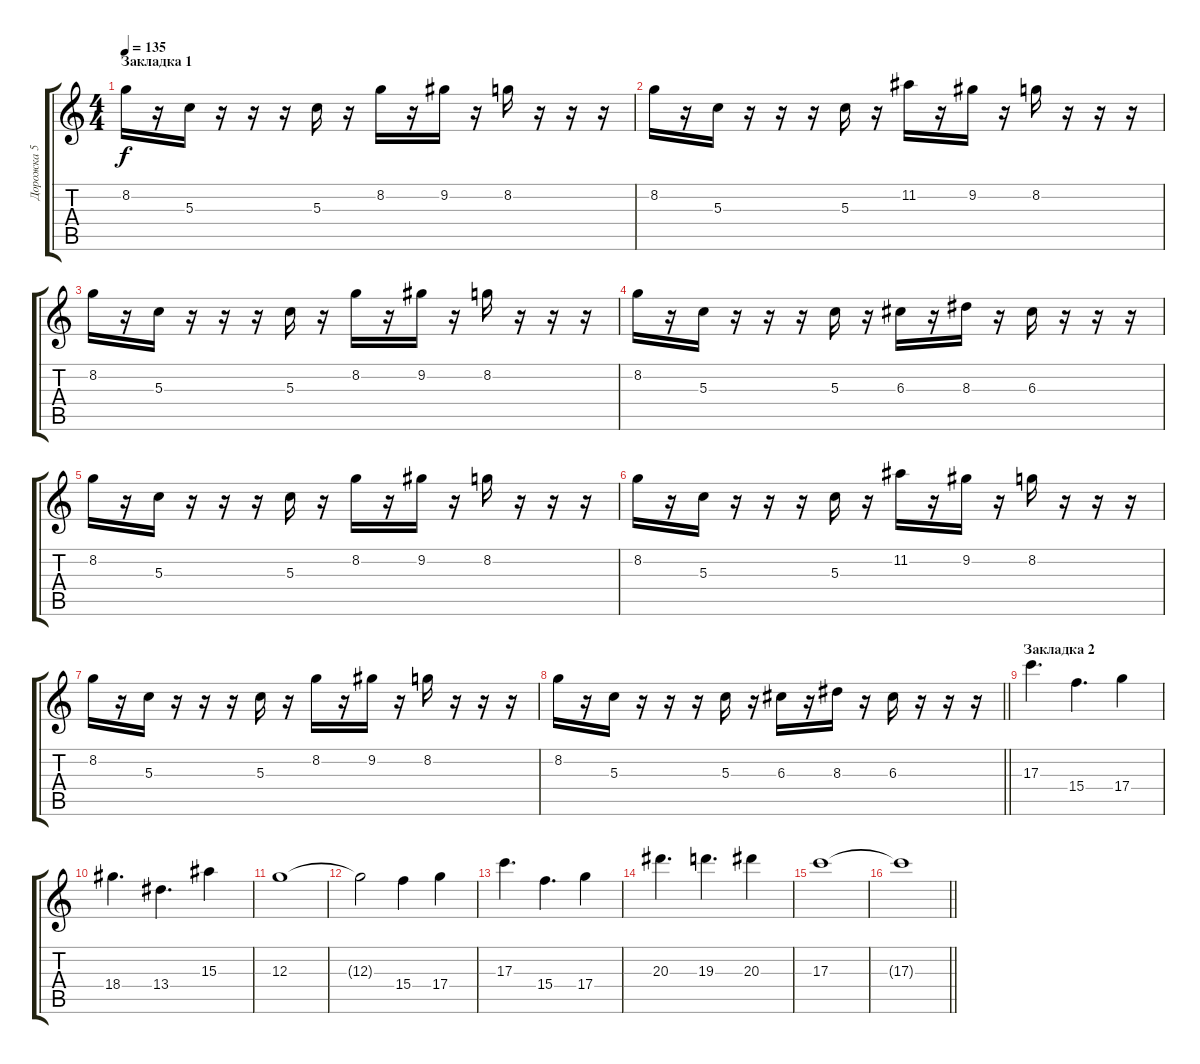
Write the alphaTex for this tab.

\track ("Дорожка 5" "Дорожка 5") {instrument distortionguitar}
\staff {score tabs}
\tuning (E4 B3 G3 D3 A2 E2) {hide}
\ts (4 4)
\section ("" "Закладка 1")
\tempo 135
\clef g2
\ks c
8.2.16{dy f} r.16 5.3.16 r.16 r.16 r.16 5.3.16 r.16 8.2.16 r.16 9.2.16 r.16 8.2.16 r.16 r.16 r.16 |
8.2.16 r.16 5.3.16 r.16 r.16 r.16 5.3.16 r.16 11.2.16 r.16 9.2.16 r.16 8.2.16 r.16 r.16 r.16 |
8.2.16 r.16 5.3.16 r.16 r.16 r.16 5.3.16 r.16 8.2.16 r.16 9.2.16 r.16 8.2.16 r.16 r.16 r.16 |
8.2.16 r.16 5.3.16 r.16 r.16 r.16 5.3.16 r.16 6.3.16 r.16 8.3.16 r.16 6.3.16 r.16 r.16 r.16 |
8.2.16 r.16 5.3.16 r.16 r.16 r.16 5.3.16 r.16 8.2.16 r.16 9.2.16 r.16 8.2.16 r.16 r.16 r.16 |
8.2.16 r.16 5.3.16 r.16 r.16 r.16 5.3.16 r.16 11.2.16 r.16 9.2.16 r.16 8.2.16 r.16 r.16 r.16 |
8.2.16 r.16 5.3.16 r.16 r.16 r.16 5.3.16 r.16 8.2.16 r.16 9.2.16 r.16 8.2.16 r.16 r.16 r.16 |
\barLineRight lightlight
8.2.16 r.16 5.3.16 r.16 r.16 r.16 5.3.16 r.16 6.3.16 r.16 8.3.16 r.16 6.3.16 r.16 r.16 r.16 |
\section ("" "Закладка 2")
17.3.4{d instrument overdrivenguitar} 15.4.4{d} 17.4.4 |
18.4.4{d} 13.4.4{d} 15.3.4 |
12.3.1 |
12.3{t}.2 15.4.4 17.4.4 |
17.3.4{d} 15.4.4{d} 17.4.4 |
20.3.4{d} 19.3.4{d} 20.3.4 |
17.3.1 |
\barLineRight lightlight
17.3{t}.1
